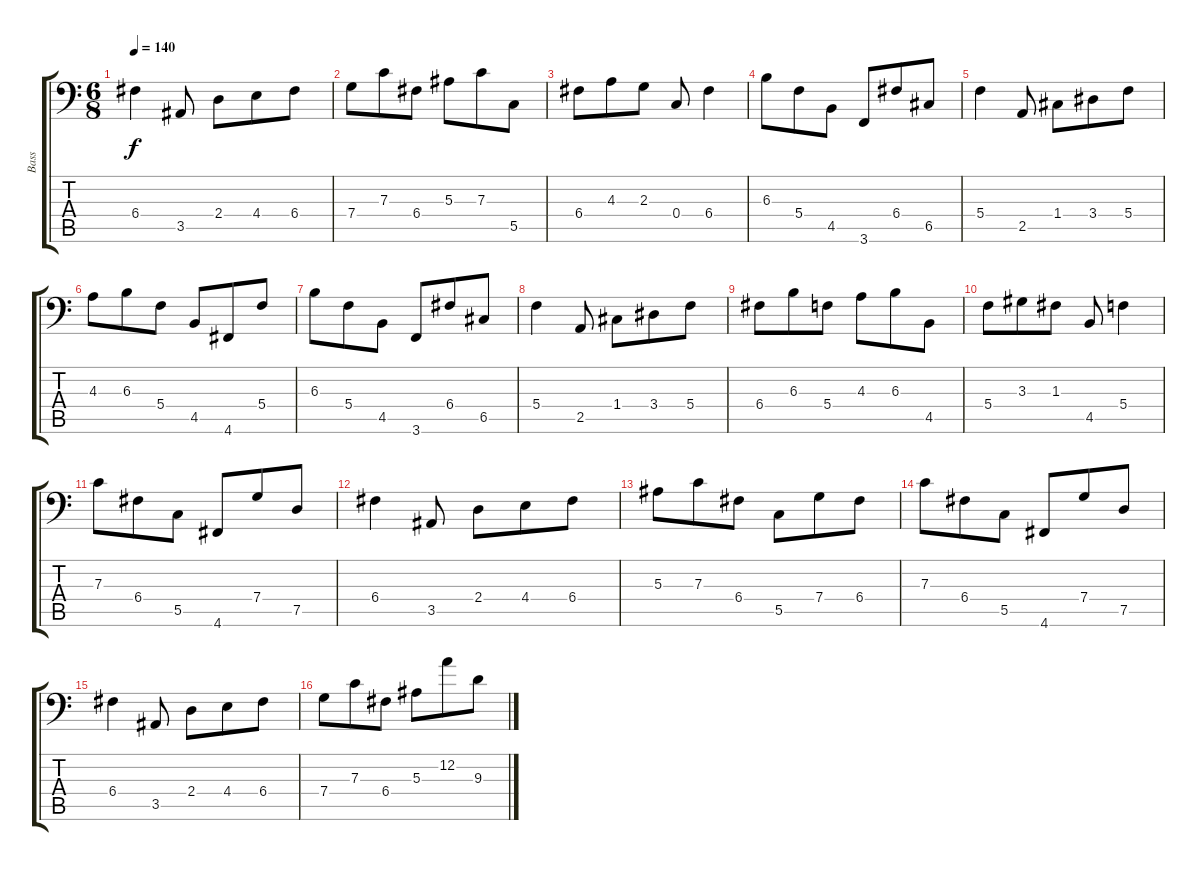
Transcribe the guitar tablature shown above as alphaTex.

\track ("Bass" "Bass") {instrument fretlessbass}
\staff {score tabs}
\tuning (D3 A2 F2 C2 G1 D1) {hide}
\ts (6 8)
\tempo 140
\clef f4
\ks c
6.4.4{dy f} 3.5.8 2.4.8 4.4.8 6.4.8 |
7.4.8 7.3.8 6.4.8 5.3.8 7.3.8 5.5.8 |
6.4.8 4.3.8 2.3.8 0.4.8 6.4.4 |
6.3.8 5.4.8 4.5.8 3.6.8 6.4.8 6.5.8 |
5.4.4 2.5.8 1.4.8 3.4.8 5.4.8 |
4.3.8 6.3.8 5.4.8 4.5.8 4.6.8 5.4.8 |
6.3.8 5.4.8 4.5.8 3.6.8 6.4.8 6.5.8 |
5.4.4 2.5.8 1.4.8 3.4.8 5.4.8 |
6.4.8 6.3.8 5.4.8 4.3.8 6.3.8 4.5.8 |
5.4.8 3.3.8 1.3.8 4.5.8 5.4.4 |
7.3.8 6.4.8 5.5.8 4.6.8 7.4.8 7.5.8 |
6.4.4 3.5.8 2.4.8 4.4.8 6.4.8 |
5.3.8 7.3.8 6.4.8 5.5.8 7.4.8 6.4.8 |
7.3.8 6.4.8 5.5.8 4.6.8 7.4.8 7.5.8 |
6.4.4 3.5.8 2.4.8 4.4.8 6.4.8 |
7.4.8 7.3.8 6.4.8 5.3.8 12.2.8 9.3.8
